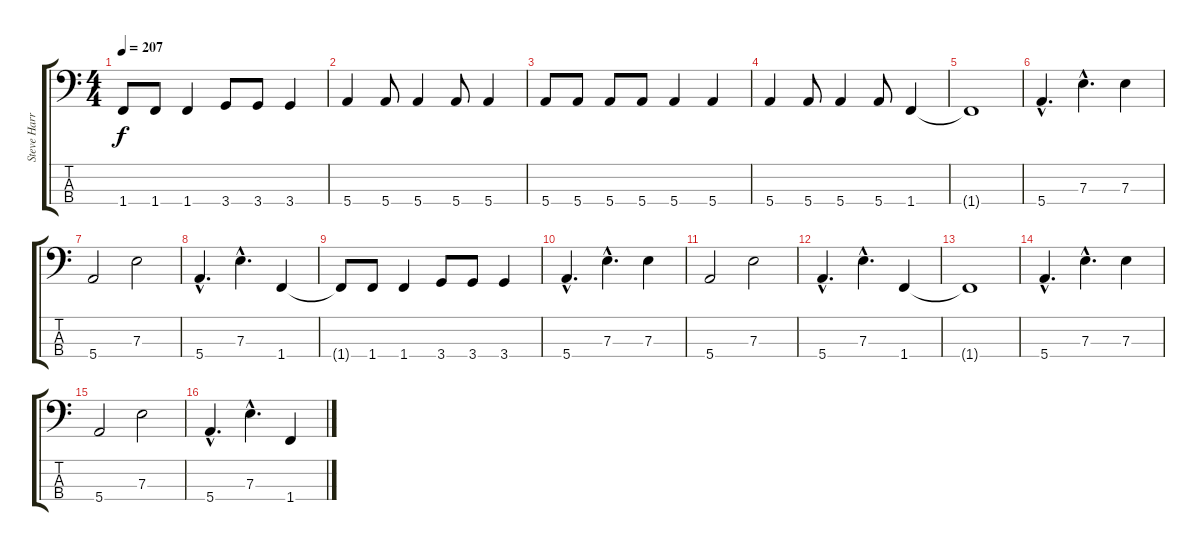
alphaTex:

\track ("Steve Harris" "Steve Harr") {instrument electricbassfinger}
\staff {score tabs}
\tuning (G2 D2 A1 E1) {hide}
\ts (4 4)
\tempo 207
\clef f4
\ks c
1.4{t}.8{dy f} 1.4.8 1.4.4 3.4.8 3.4.8 3.4.4 |
5.4.4 5.4.8 5.4.4 5.4.8 5.4.4 |
5.4.8 5.4.8 5.4.8 5.4.8 5.4.4 5.4.4 |
5.4.4 5.4.8 5.4.4 5.4.8 1.4.4 |
1.4{t}.1 |
5.4{hac}.4{d} 7.3{hac}.4{d} 7.3.4 |
5.4.2 7.3.2 |
5.4{hac}.4{d} 7.3{hac}.4{d} 1.4.4 |
1.4{t}.8 1.4.8 1.4.4 3.4.8 3.4.8 3.4.4 |
5.4{hac}.4{d} 7.3{hac}.4{d} 7.3.4 |
5.4.2 7.3.2 |
5.4{hac}.4{d} 7.3{hac}.4{d} 1.4.4 |
1.4{t}.1 |
5.4{hac}.4{d} 7.3{hac}.4{d} 7.3.4 |
5.4.2 7.3.2 |
5.4{hac}.4{d} 7.3{hac}.4{d} 1.4.4
